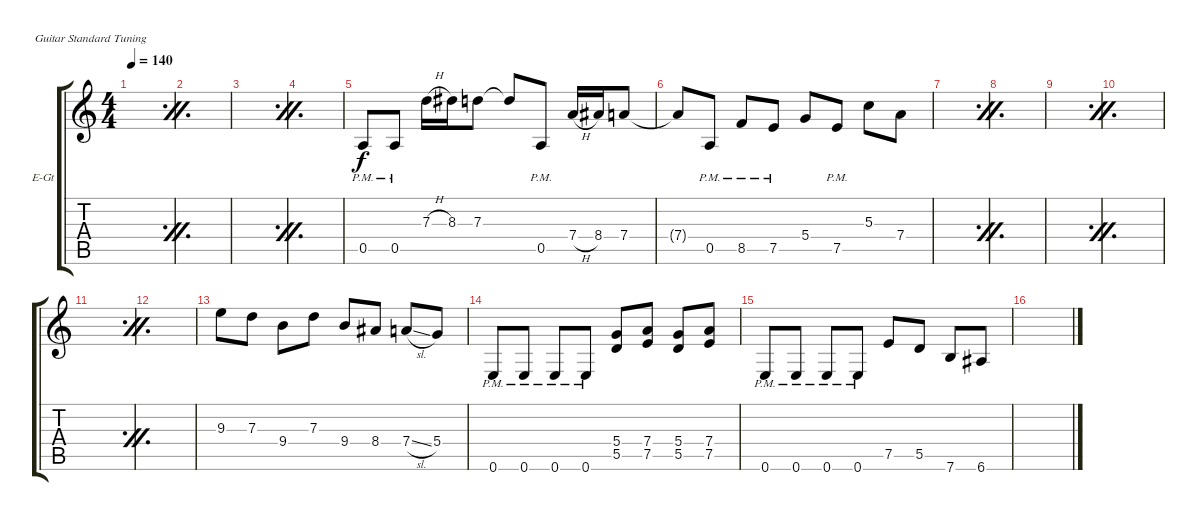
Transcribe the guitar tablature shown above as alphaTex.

\defaultSystemsLayout 4
\bracketExtendMode groupsimilarinstruments
\firstSystemTrackNameOrientation horizontal
\otherSystemsTrackNameOrientation horizontal
\track ("Rhythm Guitar" "E-Gt") {instrument distortionguitar}
\staff {score tabs}
\tuning (E4 B3 G3 D3 A2 E2)
\ts (4 4)
\tempo 140
\clef g2
\simile firstofdouble
\ks c
|
\simile secondofdouble
|
\simile firstofdouble
|
\simile secondofdouble
|
0.5{pm}.8 0.5{pm}.8 7.3{h}.16 8.3.16 7.3.8 7.3{t}.8 0.5{pm}.8 7.4{h}.16 8.4.16 7.4.8 |
7.4{t}.8 0.5{pm}.8 8.5{pm}.8 7.5{pm}.8 5.4.8 7.5{pm}.8 5.3.8 7.4.8 |
\simile firstofdouble
|
\simile secondofdouble
|
\simile firstofdouble
|
\simile secondofdouble
|
\simile firstofdouble
|
\simile secondofdouble
|
\simile none
9.3.8 7.3.8 9.4.8 7.3.8 9.4.8 8.4.8 7.4{sl}.8 5.4.8 |
0.6{pm}.8 0.6{pm}.8 0.6{pm}.8 0.6{pm}.8 (5.4 5.5).8 (7.4 7.5).8 (5.4 5.5).8 (7.4 7.5).8 |
0.6{pm}.8 0.6{pm}.8 0.6{pm}.8 0.6{pm}.8 7.5.8 5.5.8 7.6.8 6.6.8 |
\simile firstofdouble
